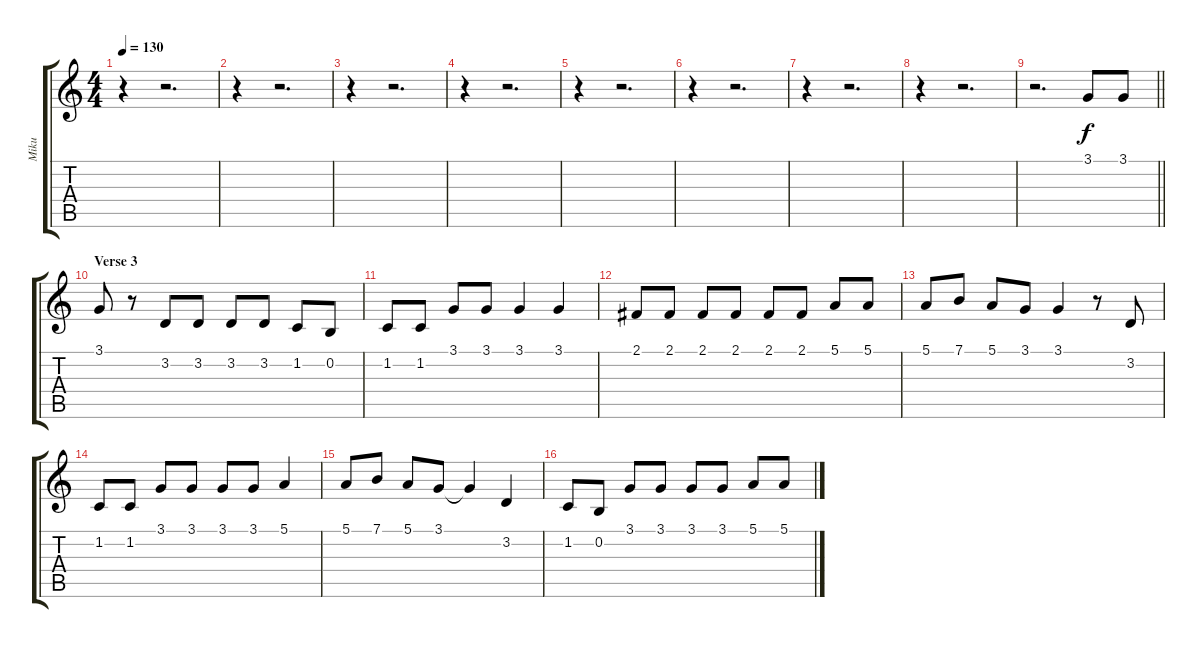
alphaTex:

\track ("Miku" "Miku") {instrument stringensemble1}
\staff {score tabs}
\tuning (E4 B3 G3 D3 A2 E2) {hide}
\ts (4 4)
\tempo 130
\clef g2
\ks c
r.4{dy f} r.2{d} |
r.4 r.2{d} |
r.4 r.2{d} |
r.4 r.2{d} |
r.4 r.2{d} |
r.4 r.2{d} |
r.4 r.2{d} |
r.4 r.2{d} |
\barLineRight lightlight
r.2{d} 3.1.8 3.1.8 |
\section ("" "Verse 3")
3.1.8 r.8 3.2.8 3.2.8 3.2.8 3.2.8 1.2.8 0.2.8 |
1.2.8 1.2.8 3.1.8 3.1.8 3.1.4 3.1.4 |
2.1.8 2.1.8 2.1.8 2.1.8 2.1.8 2.1.8 5.1.8 5.1.8 |
5.1.8 7.1.8 5.1.8 3.1.8 3.1.4 r.8 3.2.8 |
1.2.8 1.2.8 3.1.8 3.1.8 3.1.8 3.1.8 5.1.4 |
5.1.8 7.1.8 5.1.8 3.1.8 3.1{t}.4 3.2.4 |
1.2.8 0.2.8 3.1.8 3.1.8 3.1.8 3.1.8 5.1.8 5.1.8
